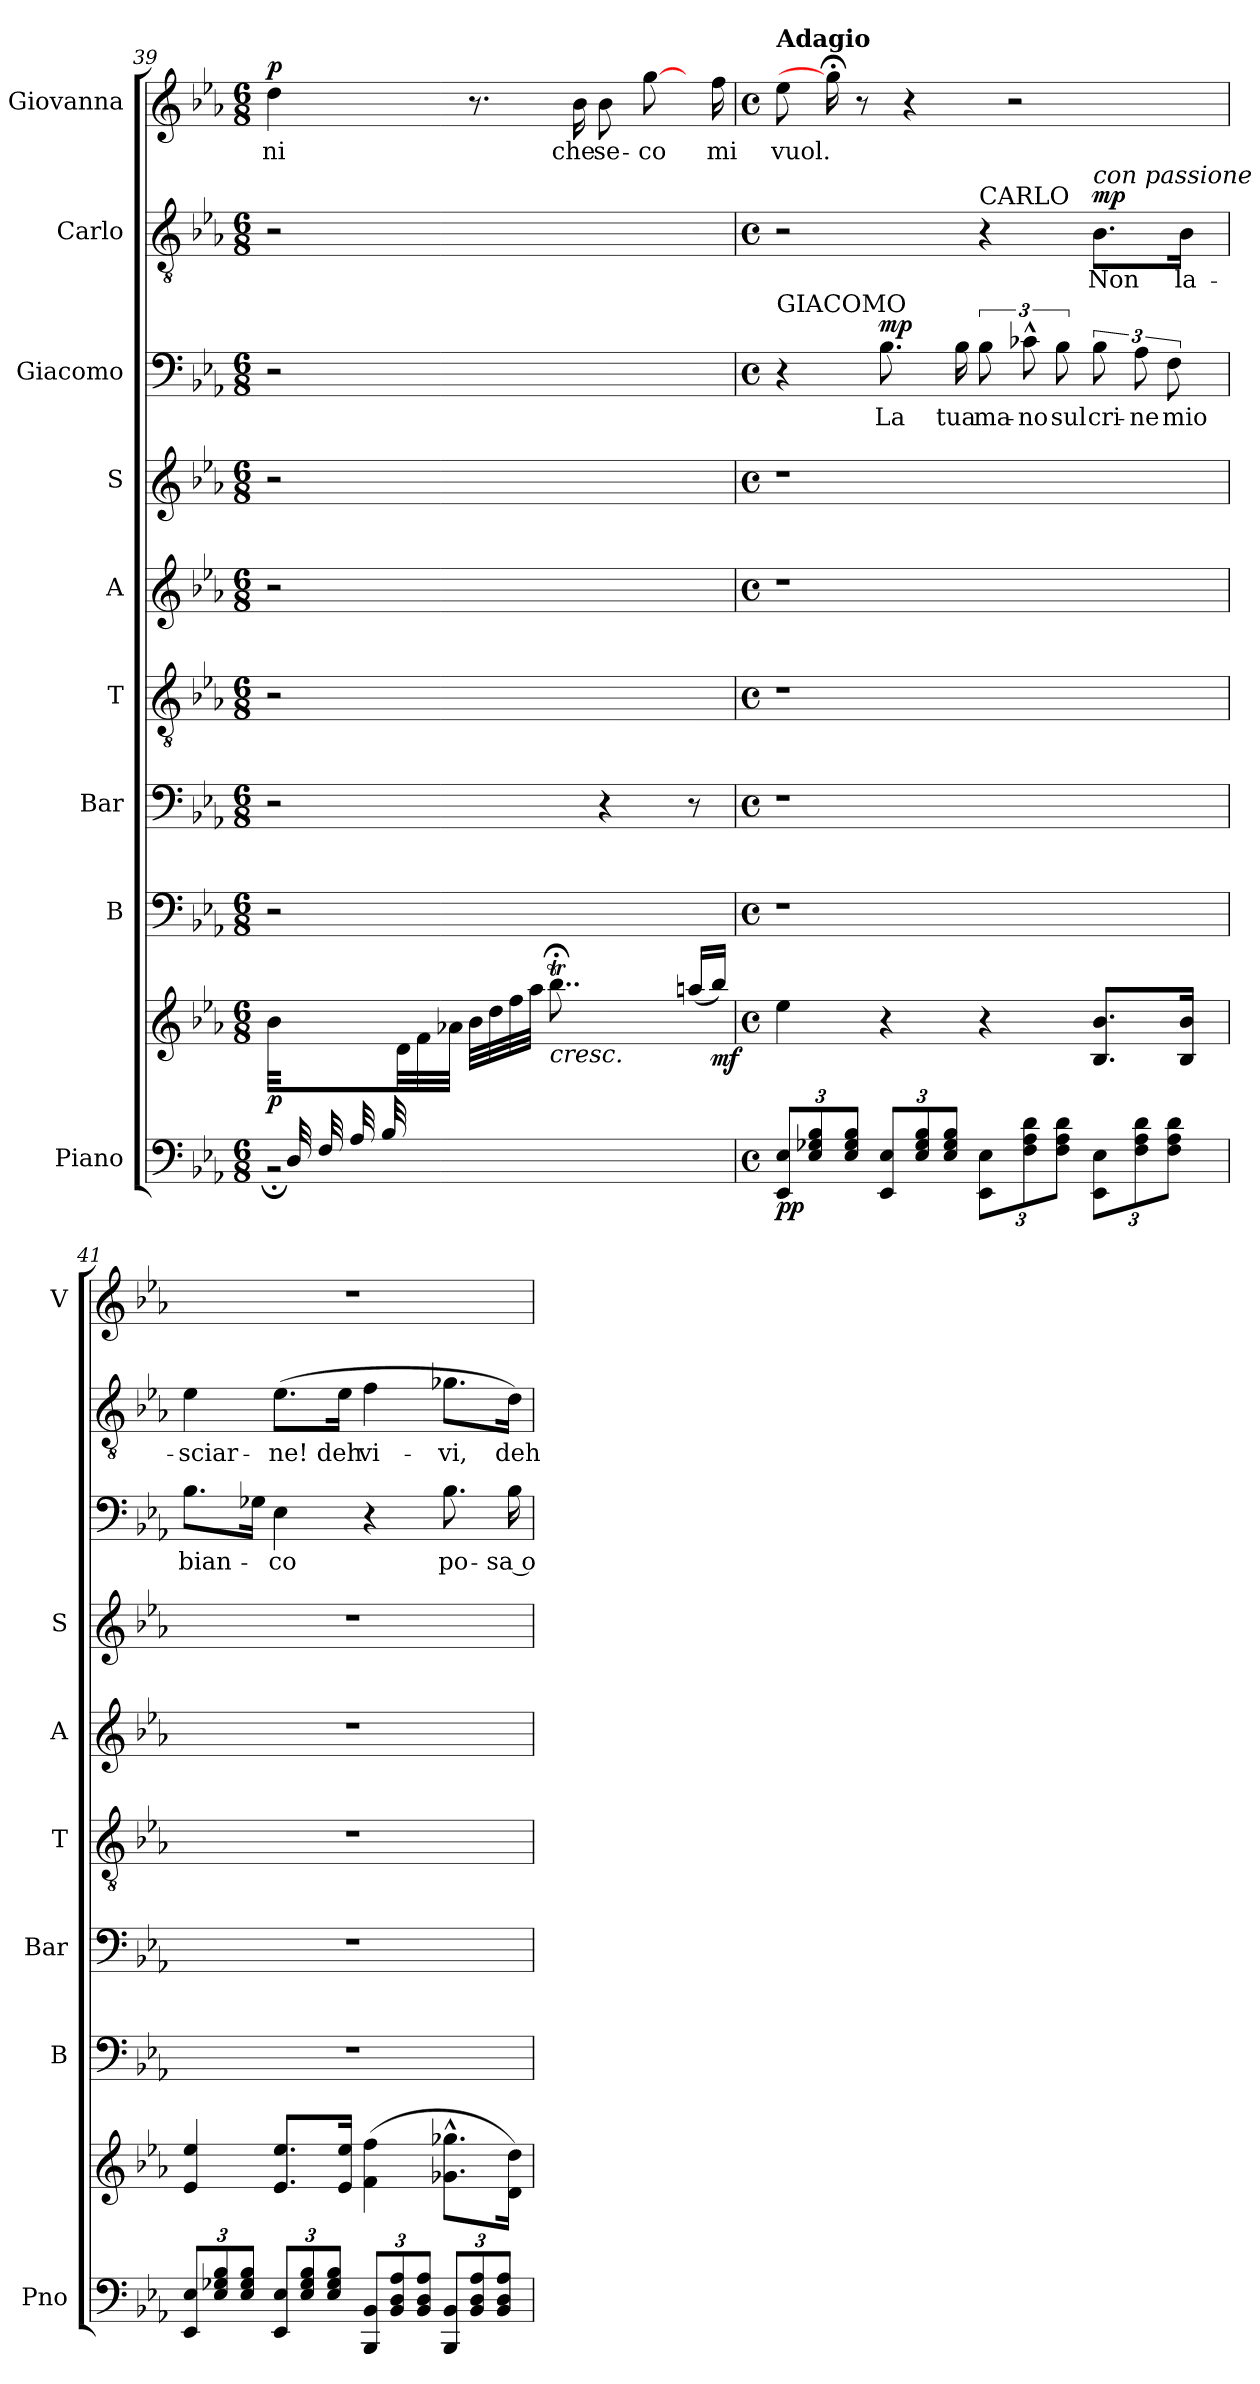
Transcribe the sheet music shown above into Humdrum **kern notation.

**kern	**kern	**dynam	**kern	**kern	**kern	**kern	**kern	**kern	**text	**dynam	**kern	**text	**dynam	**kern	**text	**dynam
*part9	*part9	*part9	*part8	*part7	*part6	*part5	*part4	*part3	*part3	*part3	*part2	*part2	*part2	*part1	*part1	*part1
*staff10	*staff9	*staff9/10	*staff8	*staff7	*staff6	*staff5	*staff4	*staff3	*staff3	*staff3	*staff2	*staff2	*staff2	*staff1	*staff1	*staff1
*I"Piano	*	*	*I"B	*I"Bar	*I"T	*I"A	*I"S	*I"Giacomo	*	*	*I"Carlo	*	*	*I"Giovanna	*	*
*I'Pno	*	*	*I'B	*I'Bar	*I'T	*I'A	*I'S	*	*	*	*	*	*	*I'V	*	*
!!LO:LB:g=z
*clefF4	*clefG2	*	*clefF4	*clefF4	*clefGv2	*clefG2	*clefG2	*clefF4	*	*	*clefGv2	*	*	*clefG2	*	*
*k[b-e-a-]	*k[b-e-a-]	*	*k[b-e-a-]	*k[b-e-a-]	*k[b-e-a-]	*k[b-e-a-]	*k[b-e-a-]	*k[b-e-a-]	*	*	*k[b-e-a-]	*	*	*k[b-e-a-]	*	*
*M6/8	*M6/8	*	*M6/8	*M6/8	*M6/8	*M6/8	*M6/8	*M6/8	*	*	*M6/8	*	*	*M6/8	*	*
=39	=39	=39	=39	=39	=39	=39	=39	=39	=39	=39	=39	=39	=39	=39	=39	=39
*^	*	*	*	*	*	*	*	*	*	*	*	*	*	*	*	*
!	!	!	!LO:DY:b	!	!	!	!	!	!	!	!	!	!	!	!	!	!LO:DY:a
32ryy	2r;<BB	32b-\LLL	p	2r	2r	2r	2r	2r	2r	.	.	2r	.	.	4dd\	-ni	p
32D/	.	8ryy	.	.	.	.	.	.	.	.	.	.	.	.	.	.	.
32F/	.	.	.	.	.	.	.	.	.	.	.	.	.	.	.	.	.
32A-/	.	.	.	.	.	.	.	.	.	.	.	.	.	.	.	.	.
32B-/	.	.	.	.	.	.	.	.	.	.	.	.	.	.	.	.	.
2ryy	.	32d\	.	.	.	.	.	.	.	.	.	.	.	.	.	.	.
.	.	32f\	.	.	.	.	.	.	.	.	.	.	.	.	.	.	.
.	.	32a-X\JJJ	.	.	.	.	.	.	.	.	.	.	.	.	.	.	.
.	.	32b-\LLL	.	.	.	.	.	.	.	.	.	.	.	.	8.r	.	.
.	.	32dd\	.	.	.	.	.	.	.	.	.	.	.	.	.	.	.
.	.	32ff\	.	.	.	.	.	.	.	.	.	.	.	.	.	.	.
.	.	32aa-\JJJ	.	.	.	.	.	.	.	.	.	.	.	.	.	.	.
!	!	!	!LO:HP:b	!	!	!	!	!	!	!	!	!	!	!	!	!	!
.	.	8..bb-;T\	<	.	.	.	.	.	.	.	.	.	.	.	.	.	.
.	.	.	.	.	.	.	.	.	.	.	.	.	.	.	16b-\	che	.
.	4ryy	.	.	4ryy	4r	4ryy	4ryy	4ryy	4ryy	.	.	4ryy	.	.	8b-\	se-	.
.	.	32ryy	.	.	.	.	.	.	.	.	.	.	.	.	.	.	.
.	.	8ryy	.	.	.	.	.	.	.	.	.	.	.	.	[8gg\	-co	.
8..ryy	.	.	.	.	.	.	.	.	.	.	.	.	.	.	.	.	.
.	8ryy	(16aan!/LL	.	8ryy	8r	8ryy	8ryy	8ryy	8ryy	.	.	8ryy	.	.	16ryy	.	.
!	!	!	!LO:DY:b	!	!	!	!	!	!	!	!	!	!	!	!	!	!
.	.	16bb-!/JJ)	mf	.	.	.	.	.	.	.	.	.	.	.	16ff\	mi	.
*v	*v	*	*	*	*	*	*	*	*	*	*	*	*	*	*	*	*
.	.	[	.	.	.	.	.	.	.	.	.	.	.	.	.	.
=40	=40	=40	=40	=40	=40	=40	=40	=40	=40	=40	=40	=40	=40	=40	=40	=40
*M4/4	*M4/4	*	*M4/4	*M4/4	*M4/4	*M4/4	*M4/4	*M4/4	*	*	*M4/4	*	*	*M4/4	*	*
*met(c)	*met(c)	*	*met(c)	*met(c)	*met(c)	*met(c)	*met(c)	*met(c)	*	*	*met(c)	*	*	*met(c)	*	*
*Xbrackettup	*	*	*	*	*	*	*	*	*	*	*	*	*	*	*	*
!	!	!	!	!	!	!	!	!	!	!	!	!	!	!LO:TX:a:B:t=Adagio	!	!
!	!	!	!	!	!	!	!	!LO:TX:a:t=GIACOMO	!	!	!	!	!	!	!	!
!	!	!LO:DY:b=2	!	!	!	!	!	!	!	!	!	!	!	!	!	!
!	!	!LO:DY:n=1:b	!	!	!	!	!	!	!	!	!	!	!	!	!	!
12EE-/ 12E-/L	4ee-\	p p	1r	1r	1r	1r	1r	4r	.	.	2r	.	.	8ee-\	vuol.	.
12E-/ 12G-X/ 12B-/	.	.	.	.	.	.	.	.	.	.	.	.	.	.	.	.
.	.	.	.	.	.	.	.	.	.	.	.	.	.	16gg;<\]	.	.
12E-/ 12G-/ 12B-/J	.	.	.	.	.	.	.	.	.	.	.	.	.	.	.	.
.	.	.	.	.	.	.	.	.	.	.	.	.	.	8r	.	.
!	!	!	!	!	!	!	!	!	!	!LO:DY:a	!	!	!	!	!	!
12EE-/ 12E-/L	4r	.	.	.	.	.	.	8.B-\	La	mp	.	.	.	.	.	.
.	.	.	.	.	.	.	.	.	.	.	.	.	.	4r	.	.
12E-/ 12G-/ 12B-/	.	.	.	.	.	.	.	.	.	.	.	.	.	.	.	.
12E-/ 12G-/ 12B-/J	.	.	.	.	.	.	.	.	.	.	.	.	.	.	.	.
.	.	.	.	.	.	.	.	16B-\	tua	.	.	.	.	.	.	.
!	!	!	!	!	!	!	!	!	!	!	!LO:TX:a:t=CARLO	!	!	!	!	!
12EE-\ 12E-\L	4r	.	.	.	.	.	.	12B-\	ma-	.	4r	.	.	.	.	.
.	.	.	.	.	.	.	.	.	.	.	.	.	.	2r	.	.
12F\ 12A-\ 12d\	.	.	.	.	.	.	.	12c-X^^\	-no	.	.	.	.	.	.	.
12F\ 12A-\ 12d\J	.	.	.	.	.	.	.	12B-\	sul	.	.	.	.	.	.	.
!	!	!	!	!	!	!	!	!	!	!	!LO:TX:a:i:t=con passione	!	!	!	!	!
!	!	!	!	!	!	!	!	!	!	!	!	!	!LO:DY:a	!	!	!
12EE-\ 12E-\L	8.B-/ 8.b-/L	.	.	.	.	.	.	12B-\	cri-	.	8.B-\L	Non	mp	.	.	.
12F\ 12A-\ 12d\	.	.	.	.	.	.	.	12A-\	-ne	.	.	.	.	.	.	.
12F\ 12A-\ 12d\J	.	.	.	.	.	.	.	12F\	mio	.	.	.	.	.	.	.
.	16B-/ 16b-/Jk	.	.	.	.	.	.	.	.	.	16B-\Jk	la-	.	.	.	.
16ryy	16ryy	.	16ryy	16ryy	16ryy	16ryy	16ryy	16ryy	.	.	16ryy	.	.	.	.	.
!!LO:PB:g=z
=41	=41	=41	=41	=41	=41	=41	=41	=41	=41	=41	=41	=41	=41	=41	=41	=41
12EE-/ 12E-/L	4e-/ 4ee-/	.	1r	1r	1r	1r	1r	8.B-\L	bian-	.	4e-\	-sciar-	.	1r	.	.
12E-/ 12G-X/ 12B-/	.	.	.	.	.	.	.	.	.	.	.	.	.	.	.	.
12E-/ 12G-/ 12B-/J	.	.	.	.	.	.	.	.	.	.	.	.	.	.	.	.
.	.	.	.	.	.	.	.	16G-X\Jk	.	.	.	.	.	.	.	.
12EE-/ 12E-/L	8.e-/ 8.ee-/L	.	.	.	.	.	.	4E-\	-co	.	(8.e-\L	-ne!	.	.	.	.
12E-/ 12G-/ 12B-/	.	.	.	.	.	.	.	.	.	.	.	.	.	.	.	.
12E-/ 12G-/ 12B-/J	.	.	.	.	.	.	.	.	.	.	.	.	.	.	.	.
.	16e-/ 16ee-/Jk	.	.	.	.	.	.	.	.	.	16e-\Jk	deh	.	.	.	.
12BBB-/ 12BB-/L	(4f\ 4ff\	.	.	.	.	.	.	4r	.	.	4f\	vi-	.	.	.	.
12BB-/ 12D/ 12A-/	.	.	.	.	.	.	.	.	.	.	.	.	.	.	.	.
12BB-/ 12D/ 12A-/J	.	.	.	.	.	.	.	.	.	.	.	.	.	.	.	.
12BBB-/ 12BB-/L	8.g-X\^^ 8.gg-X\^^L	.	.	.	.	.	.	8.B-\	po-	.	8.g-X\L	-vi,	.	.	.	.
12BB-/ 12D/ 12A-/	.	.	.	.	.	.	.	.	.	.	.	.	.	.	.	.
12BB-/ 12D/ 12A-/J	.	.	.	.	.	.	.	.	.	.	.	.	.	.	.	.
.	16d\ 16dd\Jk)	.	.	.	.	.	.	16B-\	-sa o	.	16d\Jk)	deh	.	.	.	.
=	=	=	=	=	=	=	=	=	=	=	=	=	=	=	=	=
*-	*-	*-	*-	*-	*-	*-	*-	*-	*-	*-	*-	*-	*-	*-	*-	*-
